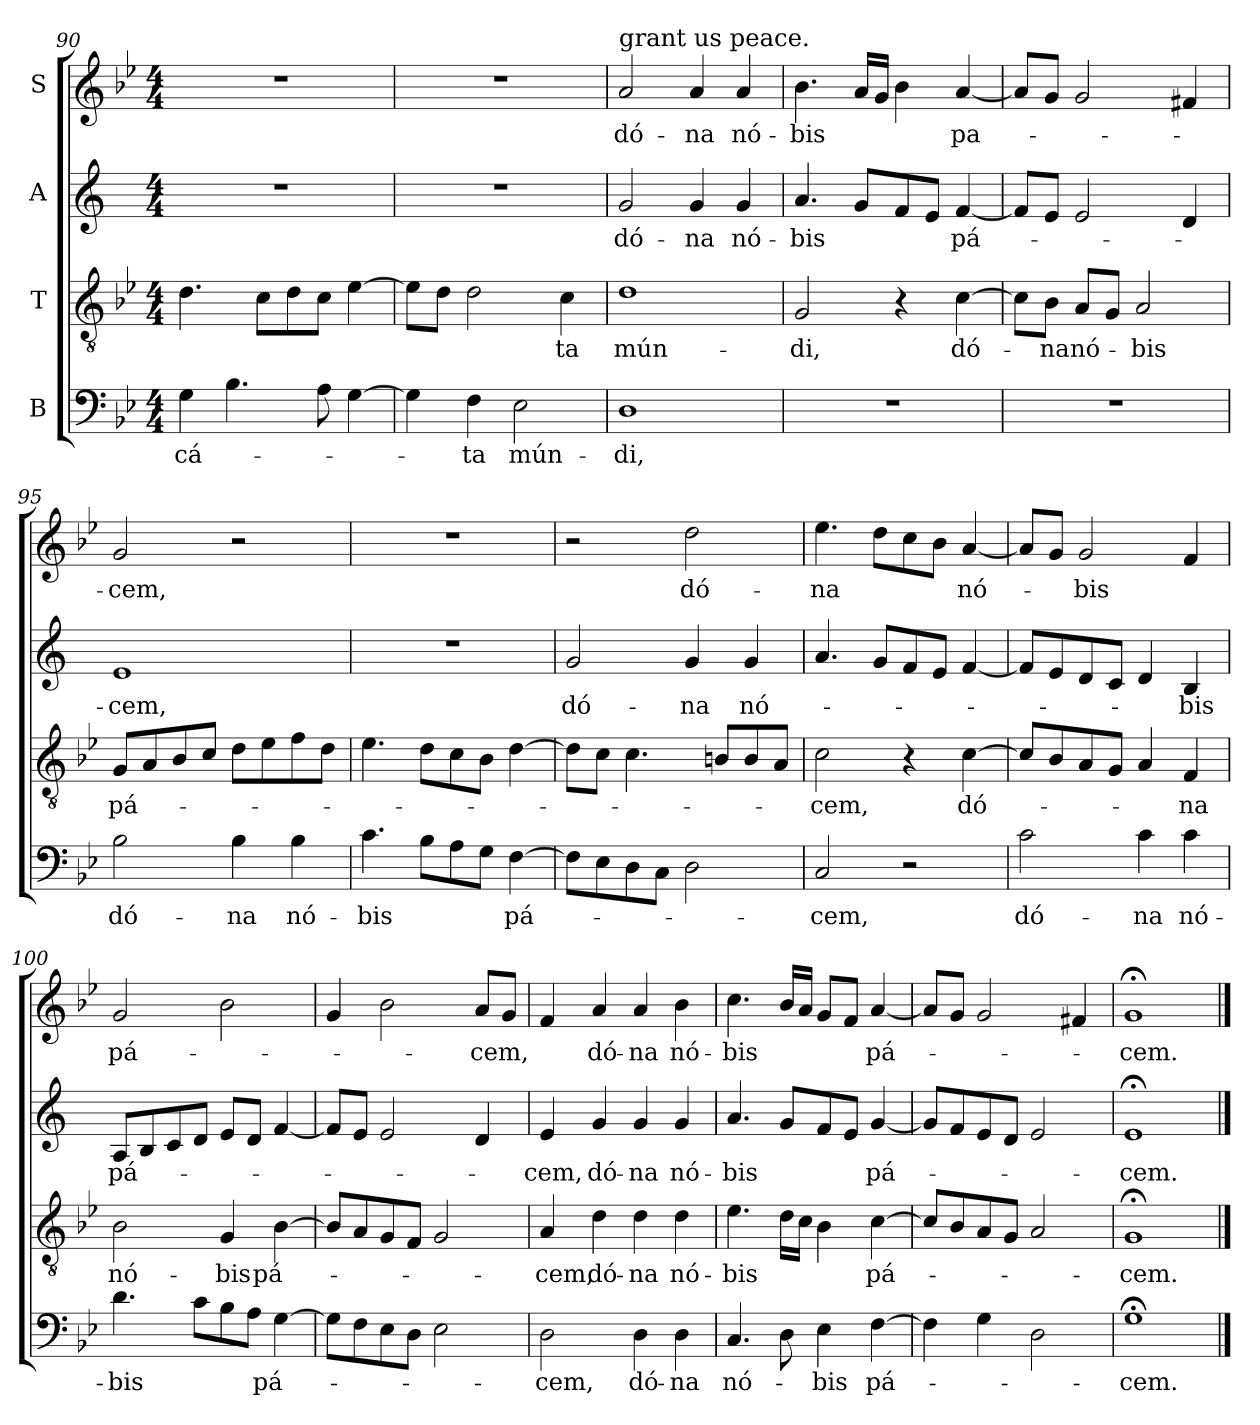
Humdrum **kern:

**kern	**text	**kern	**text	**kern	**text	**kern	**text
*part4	*part4	*part3	*part3	*part2	*part2	*part1	*part1
*staff4	*staff4	*staff3	*staff3	*staff2	*staff2	*staff1	*staff1
*I"B	*	*I"T	*	*I"A	*	*I"S	*
!!LO:LB:g=z
*clefF4	*	*clefGv2	*	*clefG2	*	*clefG2	*
*	*	*	*	*ITrd1c2	*	*	*
*k[b-e-]	*	*k[b-e-]	*	*k[b-e-]	*	*k[b-e-]	*
*B-:	*	*B-:	*	*B-:	*	*B-:	*
*M4/4	*	*M4/4	*	*M4/4	*	*M4/4	*
=90	=90	=90	=90	=90	=90	=90	=90
!	!LO:LY:b	!	!	!	!	!	!
4G\	-cá-	4.d\	.	1r	.	1r	.
4.B-\	.	.	.	.	.	.	.
.	.	8c\L	.	.	.	.	.
.	.	8d\	.	.	.	.	.
8A\	.	8c\J	.	.	.	.	.
[4G\	.	[4e-\	.	.	.	.	.
=91	=91	=91	=91	=91	=91	=91	=91
4G\]	.	8e-\L]	.	1r	.	1r	.
.	.	8d\J	.	.	.	.	.
!	!LO:LY:b	!	!	!	!	!	!
4F\	-ta	2d\	.	.	.	.	.
!	!LO:LY:b	!	!	!	!	!	!
2E-\	mún-	.	.	.	.	.	.
!	!	!	!LO:LY:b	!	!	!	!
.	.	4c\	-ta	.	.	.	.
=92	=92	=92	=92	=92	=92	=92	=92
!	!	!	!	!	!	!LO:TX:a:t=grant us peace.	!
!	!LO:LY:b	!	!LO:LY:b	!	!LO:LY:b	!	!LO:LY:b
1D	-di,	1d	mún-	2f/	dó-	2a/	dó-
!	!	!	!	!	!LO:LY:b	!	!LO:LY:b
.	.	.	.	4f/	-na	4a/	-na
!	!	!	!	!	!LO:LY:b	!	!LO:LY:b
.	.	.	.	4f/	nó-	4a/	nó-
=93	=93	=93	=93	=93	=93	=93	=93
!	!	!	!LO:LY:b	!	!LO:LY:b	!	!LO:LY:b
1r	.	2G/	-di,	4.g/	-bis	4.b-\	-bis
.	.	.	.	8f/L	.	16a/LL	.
.	.	.	.	.	.	16g/JJ	.
.	.	4r	.	8e-/	.	4b-\	.
.	.	.	.	8d/J	.	.	.
!	!	!	!LO:LY:b	!	!LO:LY:b	!	!LO:LY:b
.	.	[4c\	dó-	[4e-/	pá-	[4a/	pa-
=94	=94	=94	=94	=94	=94	=94	=94
1r	.	8c\L]	.	8e-/L]	.	8a/L]	.
!	!	!	!LO:LY:b	!	!	!	!
.	.	8B-\J	-na	8d/J	.	8g/J	.
!	!	!	!LO:LY:b	!	!	!	!
.	.	8A/L	nó-	2d/	.	2g/	.
.	.	8G/J	.	.	.	.	.
!	!	!	!LO:LY:b	!	!	!	!
.	.	2A/	-bis	.	.	.	.
.	.	.	.	4c/	.	4f#/	.
!!LO:PB:g=z
=95	=95	=95	=95	=95	=95	=95	=95
!	!LO:LY:b	!	!LO:LY:b	!	!LO:LY:b	!	!LO:LY:b
2B-\	dó-	8G/L	pá-	1d	-cem,	2g/	-cem,
.	.	8A/	.	.	.	.	.
.	.	8B-/	.	.	.	.	.
.	.	8c/J	.	.	.	.	.
!	!LO:LY:b	!	!	!	!	!	!
4B-\	-na	8d\L	.	.	.	2r	.
.	.	8e-\	.	.	.	.	.
!	!LO:LY:b	!	!	!	!	!	!
4B-\	nó-	8f\	.	.	.	.	.
.	.	8d\J	.	.	.	.	.
=96	=96	=96	=96	=96	=96	=96	=96
!	!LO:LY:b	!	!	!	!	!	!
4.c\	-bis	4.e-\	.	1r	.	1r	.
8B-\L	.	8d\L	.	.	.	.	.
8A\	.	8c\	.	.	.	.	.
8G\J	.	8B-\J	.	.	.	.	.
!	!LO:LY:b	!	!	!	!	!	!
[4F\	pá-	[4d\	.	.	.	.	.
=97	=97	=97	=97	=97	=97	=97	=97
!	!	!	!	!	!LO:LY:b	!	!
8F\L]	.	8d\L]	.	2f/	dó-	2r	.
8E-\	.	8c\J	.	.	.	.	.
8D\	.	4.c\	.	.	.	.	.
8C\J	.	.	.	.	.	.	.
!	!	!	!	!	!LO:LY:b	!	!LO:LY:b
2D\	.	.	.	4f/	-na	2dd\	dó-
.	.	8B/L	.	.	.	.	.
!	!	!	!	!	!LO:LY:b	!	!
.	.	8B/	.	4f/	nó-	.	.
.	.	8A/J	.	.	.	.	.
=98	=98	=98	=98	=98	=98	=98	=98
!	!LO:LY:b	!	!LO:LY:b	!	!	!	!LO:LY:b
2C/	-cem,	2c\	-cem,	4.g/	.	4.ee-\	-na
.	.	.	.	8f/L	.	8dd\L	.
2r	.	4r	.	8e-/	.	8cc\	.
.	.	.	.	8d/J	.	8b-\J	.
!	!	!	!LO:LY:b	!	!	!	!LO:LY:b
.	.	[4c\	dó-	[4e-/	.	[4a/	nó-
=99	=99	=99	=99	=99	=99	=99	=99
!	!LO:LY:b	!	!	!	!	!	!
2c\	dó-	8c/L]	.	8e-/L]	.	8a/L]	.
.	.	8B-/	.	8d/	.	8g/J	.
!	!	!	!	!	!	!	!LO:LY:b
.	.	8A/	.	8c/	.	2g/	-bis
.	.	8G/J	.	8B-/J	.	.	.
!	!LO:LY:b	!	!	!	!	!	!
4c\	-na	4A/	.	4c/	.	.	.
!	!LO:LY:b	!	!LO:LY:b	!	!LO:LY:b	!	!
4c\	nó-	4F/	-na	4A/	-bis	4f/	.
!!LO:LB:g=z
=100	=100	=100	=100	=100	=100	=100	=100
!	!LO:LY:b	!	!LO:LY:b	!	!LO:LY:b	!	!LO:LY:b
4.d\	-bis	2B-\	nó-	8G/L	pá-	2g/	pá-
.	.	.	.	8A/	.	.	.
.	.	.	.	8B-/	.	.	.
8c\L	.	.	.	8c/J	.	.	.
!	!	!	!LO:LY:b	!	!	!	!
8B-\	.	4G/	-bis	8d/L	.	2b-\	.
8A\J	.	.	.	8c/J	.	.	.
!	!LO:LY:b	!	!LO:LY:b	!	!	!	!
[4G\	pá-	[4B-\	pá-	[4e-/	.	.	.
=101	=101	=101	=101	=101	=101	=101	=101
8G\L]	.	8B-/L]	.	8e-/L]	.	4g/	.
8F\	.	8A/	.	8d/J	.	.	.
8E-\	.	8G/	.	2d/	.	2b-\	.
8D\J	.	8F/J	.	.	.	.	.
2E-\	.	2G/	.	.	.	.	.
!	!	!	!	!	!	!	!LO:LY:b
.	.	.	.	4c/	.	8a/L	-cem,
.	.	.	.	.	.	8g/J	.
=102	=102	=102	=102	=102	=102	=102	=102
!	!LO:LY:b	!	!LO:LY:b	!	!LO:LY:b	!	!
2D\	-cem,	4A/	-cem,	4d/	-cem,	4f/	.
!	!	!	!LO:LY:b	!	!LO:LY:b	!	!LO:LY:b
.	.	4d\	dó-	4f/	dó-	4a/	dó-
!	!LO:LY:b	!	!LO:LY:b	!	!LO:LY:b	!	!LO:LY:b
4D\	dó-	4d\	-na	4f/	-na	4a/	-na
!	!LO:LY:b	!	!LO:LY:b	!	!LO:LY:b	!	!LO:LY:b
4D\	-na	4d\	nó-	4f/	nó-	4b-\	nó-
=103	=103	=103	=103	=103	=103	=103	=103
!	!LO:LY:b	!	!LO:LY:b	!	!LO:LY:b	!	!LO:LY:b
4.C/	nó-	4.e-\	-bis	4.g/	-bis	4.cc\	-bis
8D\	.	16d\LL	.	8f/L	.	16b-/LL	.
.	.	16c\JJ	.	.	.	16a/JJ	.
!	!LO:LY:b	!	!	!	!	!	!
4E-\	-bis	4B-\	.	8e-/	.	8g/L	.
.	.	.	.	8d/J	.	8f/J	.
!	!LO:LY:b	!	!LO:LY:b	!	!LO:LY:b	!	!LO:LY:b
[4F\	pá-	[4c\	pá-	[4f/	pá-	[4a/	pá-
=104	=104	=104	=104	=104	=104	=104	=104
4F\]	.	8c/L]	.	8f/L]	.	8a/L]	.
.	.	8B-/	.	8e-/	.	8g/J	.
4G\	.	8A/	.	8d/	.	2g/	.
.	.	8G/J	.	8c/J	.	.	.
2D\	.	2A/	.	2d/	.	.	.
.	.	.	.	.	.	4f#/	.
=105	=105	=105	=105	=105	=105	=105	=105
!	!LO:LY:b	!	!LO:LY:b	!	!LO:LY:b	!	!LO:LY:b
1G;<	-cem.	1G;	-cem.	1d;	-cem.	1g;	-cem.
==	==	==	==	==	==	==	==
*-	*-	*-	*-	*-	*-	*-	*-
